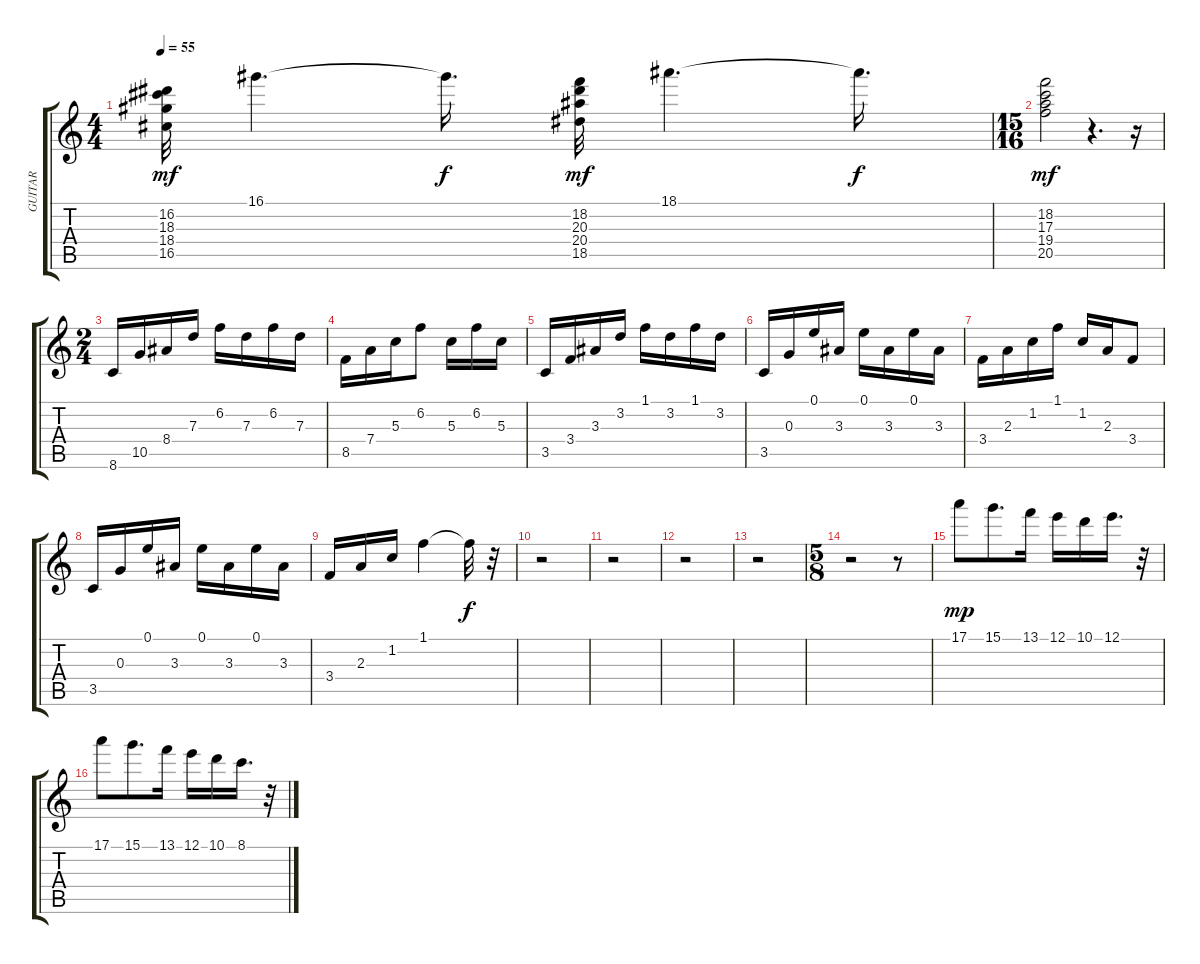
\track ("GUITAR" "GUITAR") {instrument overdrivenguitar}
\staff {score tabs}
\tuning (E4 B3 G3 D3 A2 E2) {hide}
\ts (4 4)
\tempo 55
\clef g2
\ks c
(16.2 18.3 18.4 16.5).32{dy mf} 16.1.4{d} 16.1{t}.16{d dy f} (18.2 20.3 20.4 18.5).32{dy mf} 18.1.4{d} 18.1{t}.16{d dy f} |
\ts (15 16)
(18.2 17.3 19.4 20.5).2{dy mf} r.4{d} r.16 |
\ts (2 4)
8.6.16 10.5.16 8.4.16 7.3.16 6.2.16 7.3.16 6.2.16 7.3.16 |
8.5.16 7.4.16 5.3.16 6.2.8 5.3.16 6.2.16 5.3.16 |
3.5.16 3.4.16 3.3.16 3.2.16 1.1.16 3.2.16 1.1.16 3.2.16 |
3.5.16 0.3.16 0.1.16 3.3.16 0.1.16 3.3.16 0.1.16 3.3.16 |
3.4.16 2.3.16 1.2.16 1.1.16 1.2.16 2.3.16 3.4.8 |
3.5.16 0.3.16 0.1.16 3.3.16 0.1.16 3.3.16 0.1.16 3.3.16 |
3.4.16 2.3.16 1.2.16 1.1.4 1.1{t}.32{dy f} r.32 |
r.2 |
r.2 |
r.2 |
r.2 |
\ts (5 8)
r.2 r.8 |
17.1.8{dy mp volume 16 balance 8 instrument overdrivenguitar} 15.1.8{d} 13.1.16 12.1.16 10.1.16 12.1.16{d} r.32 |
17.1.8 15.1.8{d} 13.1.16 12.1.16 10.1.16 8.1.16{d} r.32
